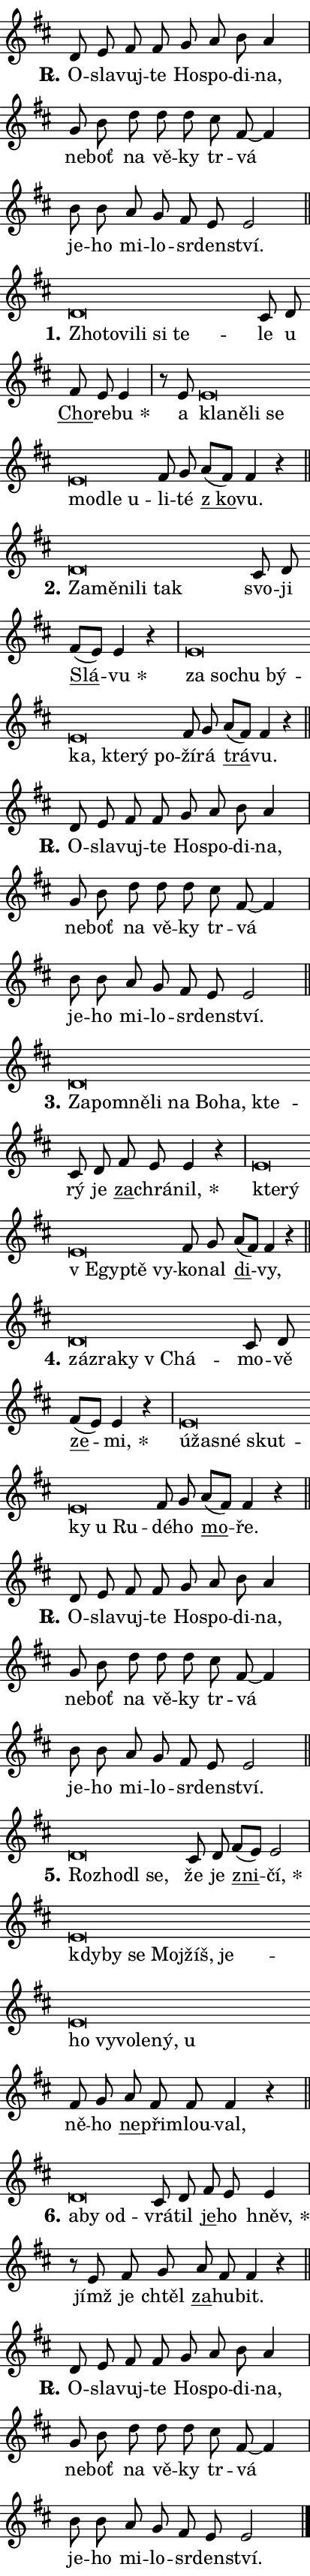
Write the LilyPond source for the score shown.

\version "2.22.1"
\header { tagline = "" }
\paper {
  indent = 0\cm
  top-margin = 0\cm
  right-margin = 0\cm
  bottom-margin = 0\cm
  left-margin = 0\cm
  paper-width = 7\cm
  page-breaking = #ly:one-page-breaking
  system-system-spacing.basic-distance = #11
  score-system-spacing.basic-distance = #11
  ragged-last = ##f
}


%% Author: Thomas Morley
%% https://lists.gnu.org/archive/html/lilypond-user/2020-05/msg00002.html
#(define (line-position grob)
"Returns position of @var[grob} in current system:
   @code{'start}, if at first time-step
   @code{'end}, if at last time-step
   @code{'middle} otherwise
"
  (let* ((col (ly:item-get-column grob))
         (ln (ly:grob-object col 'left-neighbor))
         (rn (ly:grob-object col 'right-neighbor))
         (col-to-check-left (if (ly:grob? ln) ln col))
         (col-to-check-right (if (ly:grob? rn) rn col))
         (break-dir-left
           (and
             (ly:grob-property col-to-check-left 'non-musical #f)
             (ly:item-break-dir col-to-check-left)))
         (break-dir-right
           (and
             (ly:grob-property col-to-check-right 'non-musical #f)
             (ly:item-break-dir col-to-check-right))))
        (cond ((eqv? 1 break-dir-left) 'start)
              ((eqv? -1 break-dir-right) 'end)
              (else 'middle))))

#(define (tranparent-at-line-position vctor)
  (lambda (grob)
  "Relying on @code{line-position} select the relevant enry from @var{vctor}.
Used to determine transparency,"
    (case (line-position grob)
      ((end) (not (vector-ref vctor 0)))
      ((middle) (not (vector-ref vctor 1)))
      ((start) (not (vector-ref vctor 2))))))

noteHeadBreakVisibility =
#(define-music-function (break-visibility)(vector?)
"Makes @code{NoteHead}s transparent relying on @var{break-visibility}"
#{
  \override NoteHead.transparent =
    #(tranparent-at-line-position break-visibility)
#})

#(define delete-ledgers-for-transparent-note-heads
  (lambda (grob)
    "Reads whether a @code{NoteHead} is transparent.
If so this @code{NoteHead} is removed from @code{'note-heads} from
@var{grob}, which is supposed to be @code{LedgerLineSpanner}.
As a result ledgers are not printed for this @code{NoteHead}"
    (let* ((nhds-array (ly:grob-object grob 'note-heads))
           (nhds-list
             (if (ly:grob-array? nhds-array)
                 (ly:grob-array->list nhds-array)
                 '()))
           ;; Relies on the transparent-property being done before
           ;; Staff.LedgerLineSpanner.after-line-breaking is executed.
           ;; This is fragile ...
           (to-keep
             (remove
               (lambda (nhd)
                 (ly:grob-property nhd 'transparent #f))
               nhds-list)))
      ;; TODO find a better method to iterate over grob-arrays, similiar
      ;; to filter/remove etc for lists
      ;; For now rebuilt from scratch
      (set! (ly:grob-object grob 'note-heads)  '())
      (for-each
        (lambda (nhd)
          (ly:pointer-group-interface::add-grob grob 'note-heads nhd))
        to-keep))))

hideNotes = {
  \noteHeadBreakVisibility #begin-of-line-visible
}
unHideNotes = {
  \noteHeadBreakVisibility #all-visible
}

% work-around for resetting accidentals
% https://lilypond.org/doc/v2.23/Documentation/notation/displaying-rhythms#unmetered-music
cadenzaMeasure = {
  \cadenzaOff
  \partial 1024 s1024
  \cadenzaOn
}

#(define-markup-command (accent layout props text) (markup?)
  "Underline accented syllable"
  (interpret-markup layout props
    #{\markup \override #'(offset . 4.3) \underline { #text }#}))

responsum = \markup \concat {
  "R" \hspace #-1.05 \path #0.1 #'((moveto 0 0.07) (lineto 0.9 0.8)) \hspace #0.05 "."
}

\layout {
    \context {
        \Staff
        \remove "Time_signature_engraver"
        \override LedgerLineSpanner.after-line-breaking = #delete-ledgers-for-transparent-note-heads
    }
    \context {
        \Voice {
            \override NoteHead.output-attributes = #'((class . "notehead"))
            \override Hairpin.height = #0.55
        }
    }
    \context {
        \Lyrics {
            \override StanzaNumber.output-attributes = #'((class . "stanzanumber"))
            \override LyricSpace.minimum-distance = #0.9
            \override LyricText.font-name = #"TeX Gyre Schola"
            \override LyricText.font-size = 1
            \override StanzaNumber.font-name = #"TeX Gyre Schola Bold"
            \override StanzaNumber.font-size = 1
        }
    }
}

% magnetic-lyrics.ily
%
%   written by
%     Jean Abou Samra <jean@abou-samra.fr>
%     Werner Lemberg <wl@gnu.org>
%
%   adapted by
%     Jiri Hon <jiri.hon@gmail.com>
%
% Version 2022-Apr-15

% https://www.mail-archive.com/lilypond-user@gnu.org/msg149350.html

#(define (Left_hyphen_pointer_engraver context)
   "Collect syllable-hyphen-syllable occurrences in lyrics and store
them in properties.  This engraver only looks to the left.  For
example, if the lyrics input is @code{foo -- bar}, it does the
following.

@itemize @bullet
@item
Set the @code{text} property of the @code{LyricHyphen} grob between
@q{foo} and @q{bar} to @code{foo}.

@item
Set the @code{left-hyphen} property of the @code{LyricText} grob with
text @q{foo} to the @code{LyricHyphen} grob between @q{foo} and
@q{bar}.
@end itemize

Use this auxiliary engraver in combination with the
@code{lyric-@/text::@/apply-@/magnetic-@/offset!} hook."
   (let ((hyphen #f)
         (text #f))
     (make-engraver
      (acknowledgers
       ((lyric-syllable-interface engraver grob source-engraver)
        (set! text grob)))
      (end-acknowledgers
       ((lyric-hyphen-interface engraver grob source-engraver)
        ;(when (not (grob::has-interface grob 'lyric-space-interface))
          (set! hyphen grob)));)
      ((stop-translation-timestep engraver)
       (when (and text hyphen)
         (ly:grob-set-object! text 'left-hyphen hyphen))
       (set! text #f)
       (set! hyphen #f)))))

#(define (lyric-text::apply-magnetic-offset! grob)
   "If the space between two syllables is less than the value in
property @code{LyricText@/.details@/.squash-threshold}, move the right
syllable to the left so that it gets concatenated with the left
syllable.

Use this function as a hook for
@code{LyricText@/.after-@/line-@/breaking} if the
@code{Left_@/hyphen_@/pointer_@/engraver} is active."
   (let ((hyphen (ly:grob-object grob 'left-hyphen #f)))
     (when hyphen
       (let ((left-text (ly:spanner-bound hyphen LEFT)))
         (when (grob::has-interface left-text 'lyric-syllable-interface)
           (let* ((common (ly:grob-common-refpoint grob left-text X))
                  (this-x-ext (ly:grob-extent grob common X))
                  (left-x-ext
                   (begin
                     ;; Trigger magnetism for left-text.
                     (ly:grob-property left-text 'after-line-breaking)
                     (ly:grob-extent left-text common X)))
                  ;; `delta` is the gap width between two syllables.
                  (delta (- (interval-start this-x-ext)
                            (interval-end left-x-ext)))
                  (details (ly:grob-property grob 'details))
                  (threshold (assoc-get 'squash-threshold details 0.2)))
             (when (< delta threshold)
               (let* (;; We have to manipulate the input text so that
                      ;; ligatures crossing syllable boundaries are not
                      ;; disabled.  For languages based on the Latin
                      ;; script this is essentially a beautification.
                      ;; However, for non-Western scripts it can be a
                      ;; necessity.
                      (lt (ly:grob-property left-text 'text))
                      (rt (ly:grob-property grob 'text))
                      (is-space (grob::has-interface hyphen 'lyric-space-interface))
                      (space (if is-space " " ""))
                      (space-markup (grob-interpret-markup grob " "))
                      (space-size (interval-length (ly:stencil-extent space-markup X)))
                      (extra-delta (if is-space space-size 0))
                      ;; Append new syllable.
                      (ltrt-space (if (and (string? lt) (string? rt))
                                (string-append lt space rt)
                                (make-concat-markup (list lt space rt))))
                      ;; Right-align `ltrt` to the right side.
                      (ltrt-space-markup (grob-interpret-markup
                               grob
                               (make-translate-markup
                                (cons (interval-length this-x-ext) 0)
                                (make-right-align-markup ltrt-space)))))
                 (begin
                   ;; Don't print `left-text`.
                   (ly:grob-set-property! left-text 'stencil #f)
                   ;; Set text and stencil (which holds all collected
                   ;; syllables so far) and shift it to the left.
                   (ly:grob-set-property! grob 'text ltrt-space)
                   (ly:grob-set-property! grob 'stencil ltrt-space-markup)
                   (ly:grob-translate-axis! grob (- (- delta extra-delta)) X))))))))))


#(define (lyric-hyphen::displace-bounds-first grob)
   ;; Make very sure this callback isn't triggered too early.
   (let ((left (ly:spanner-bound grob LEFT))
         (right (ly:spanner-bound grob RIGHT)))
     (ly:grob-property left 'after-line-breaking)
     (ly:grob-property right 'after-line-breaking)
     (ly:lyric-hyphen::print grob)))

squashThreshold = #0.4

\layout {
  \context {
    \Lyrics
    \consists #Left_hyphen_pointer_engraver
    \override LyricText.after-line-breaking =
      #lyric-text::apply-magnetic-offset!
    \override LyricHyphen.stencil = #lyric-hyphen::displace-bounds-first
    \override LyricText.details.squash-threshold = \squashThreshold
    \override LyricHyphen.minimum-distance = 0
    \override LyricHyphen.minimum-length = \squashThreshold
  }
}

squash = \override LyricText.details.squash-threshold = 9999
unSquash = \override LyricText.details.squash-threshold = \squashThreshold

left = \override LyricText.self-alignment-X = #LEFT
unLeft = \revert LyricText.self-alignment-X

starOffset = #(lambda (grob) 
                (let ((x_offset (ly:self-alignment-interface::aligned-on-x-parent grob)))
                  (if (= x_offset 0) 0 (+ x_offset 1.2))))

star = #(define-music-function (syllable)(string?)
"Append star separator at the end of a syllable"
#{
  \once \override LyricText.X-offset = #starOffset
  \lyricmode { \markup {
    #syllable
    \override #'((font-name . "TeX Gyre Schola Bold")) \hspace #0.2 \lower #0.65 \larger "*"
  } }
#})

starAccent = #(define-music-function (syllable)(string?)
"Append star separator at the end of a syllable and make accent"
#{
  \once \override LyricText.X-offset = #starOffset
  \lyricmode { \markup {
    \accent #syllable
    \override #'((font-name . "TeX Gyre Schola Bold")) \hspace #0.2 \lower #0.65 \larger "*"
  } }
#})

breath = #(define-music-function (syllable)(string?)
"Append breathing indicator at the end of a syllable"
#{
  \lyricmode { \markup { #syllable "+" } }
#})

optionalBreath = #(define-music-function (syllable)(string?)
"Append optional breathing indicator at the end of a syllable"
#{
  \lyricmode { \markup { #syllable "(+)" } }
#})


\score {
    <<
        \new Voice = "melody" { \cadenzaOn \key d \major \relative { d'8 e fis fis g a b a4 \cadenzaMeasure \bar "|" g8 b d d d \bar "" cis fis,~ fis4 \cadenzaMeasure \bar "|" b8 b a g fis e e2 \cadenzaMeasure \bar "||" \break }
\relative { d'\breve*1/16 \hideNotes \breve*1/16 \bar "" \breve*1/16 \bar "" \breve*1/16 \bar "" \breve*1/16 \breve*1/16 \bar "" \unHideNotes cis8 d \bar "" fis e e4 \cadenzaMeasure \bar "|" r8 e8 e\breve*1/16 \hideNotes \breve*1/16 \bar "" \breve*1/16 \bar "" \breve*1/16 \bar "" \breve*1/16 \bar "" \breve*1/16 \breve*1/16 \bar "" \unHideNotes fis8 g \bar "" a[( fis)] fis4 r \cadenzaMeasure \bar "||" \break }
\relative { d'\breve*1/16 \hideNotes \breve*1/16 \bar "" \breve*1/16 \bar "" \breve*1/16 \breve*1/16 \bar "" \unHideNotes cis8 d \bar "" fis[( e)] e4 r \cadenzaMeasure \bar "|" e\breve*1/16 \hideNotes \breve*1/16 \bar "" \breve*1/16 \bar "" \breve*1/16 \bar "" \breve*1/16 \bar "" \breve*1/16 \bar "" \breve*1/16 \breve*1/16 \bar "" \unHideNotes fis8 g \bar "" a[( fis)] fis4 r \cadenzaMeasure \bar "||" \break }
\relative { d'8 e fis fis g a b a4 \cadenzaMeasure \bar "|" g8 b d d d \bar "" cis fis,~ fis4 \cadenzaMeasure \bar "|" b8 b a g fis e e2 \cadenzaMeasure \bar "||" \break }
\relative { d'\breve*1/16 \hideNotes \breve*1/16 \bar "" \breve*1/16 \bar "" \breve*1/16 \bar "" \breve*1/16 \bar "" \breve*1/16 \bar "" \breve*1/16 \breve*1/16 \bar "" \unHideNotes cis8 d \bar "" fis e e4 r \cadenzaMeasure \bar "|" e\breve*1/16 \hideNotes \breve*1/16 \bar "" \breve*1/16 \bar "" \breve*1/16 \bar "" \breve*1/16 \breve*1/16 \bar "" \unHideNotes fis8 g \bar "" a[( fis)] fis4 r \cadenzaMeasure \bar "||" \break }
\relative { d'\breve*1/16 \hideNotes \breve*1/16 \bar "" \breve*1/16 \breve*1/16 \bar "" \unHideNotes cis8 d \bar "" fis[( e)] e4 r \cadenzaMeasure \bar "|" e\breve*1/16 \hideNotes \breve*1/16 \bar "" \breve*1/16 \bar "" \breve*1/16 \bar "" \breve*1/16 \bar "" \breve*1/16 \breve*1/16 \bar "" \unHideNotes fis8 g \bar "" a[( fis)] fis4 r \cadenzaMeasure \bar "||" \break }
\relative { d'8 e fis fis g a b a4 \cadenzaMeasure \bar "|" g8 b d d d \bar "" cis fis,~ fis4 \cadenzaMeasure \bar "|" b8 b a g fis e e2 \cadenzaMeasure \bar "||" \break }
\relative { d'\breve*1/16 \hideNotes \breve*1/16 \bar "" \breve*1/16 \breve*1/16 \bar "" \unHideNotes cis8 d \bar "" fis[( e)] e2 \cadenzaMeasure \bar "|" e\breve*1/16 \hideNotes \breve*1/16 \bar "" \breve*1/16 \bar "" \breve*1/16 \bar "" \breve*1/16 \bar "" \breve*1/16 \bar "" \breve*1/16 \bar "" \breve*1/16 \bar "" \breve*1/16 \bar "" \breve*1/16 \bar "" \breve*1/16 \breve*1/16 \bar "" \unHideNotes fis8 g \bar "" a fis fis fis4 r \cadenzaMeasure \bar "||" \break }
\relative { d'\breve*1/16 \hideNotes \breve*1/16 \breve*1/16 \bar "" \unHideNotes cis8 d \bar "" fis e e4 \cadenzaMeasure \bar "|" r8 e8 fis8 g \bar "" a fis fis4 r \cadenzaMeasure \bar "||" \break }
\relative { d'8 e fis fis g a b a4 \cadenzaMeasure \bar "|" g8 b d d d \bar "" cis fis,~ fis4 \cadenzaMeasure \bar "|" b8 b a g fis e e2 \cadenzaMeasure \bar "||" \break } \bar "|." }
        \new Lyrics \lyricsto "melody" { \lyricmode { \set stanza = \responsum
O -- sla -- vuj -- te Ho -- spo -- di -- na, ne -- boť na vě -- ky tr -- vá je -- ho mi -- lo -- sr -- den -- ství.
\set stanza = "1."
\left Zho -- \squash to -- vi -- li si te -- \unLeft \unSquash le u \markup \accent Cho -- re -- \star bu a \left kla -- \squash ně -- li se mo -- dle u -- \unLeft \unSquash li -- té \markup \accent "z ko" -- vu.
\set stanza = "2."
\left Za -- \squash mě -- ni -- li tak \unLeft \unSquash svo -- ji \markup \accent Slá -- \star vu \left za \squash so -- chu bý -- ka, kte -- rý po -- \unLeft \unSquash ží -- rá \markup \accent trá -- vu.
\set stanza = \responsum
O -- sla -- vuj -- te Ho -- spo -- di -- na, ne -- boť na vě -- ky tr -- vá je -- ho mi -- lo -- sr -- den -- ství.
\set stanza = "3."
\left Za -- \squash po -- mně -- li na Bo -- ha, kte -- \unLeft \unSquash rý je \markup \accent za -- chrá -- \star nil, \left kte -- \squash rý "v E" -- gyp -- tě vy -- \unLeft \unSquash ko -- nal \markup \accent di -- vy,
\set stanza = "4."
\left zá -- \squash zra -- ky "v Chá" -- \unLeft \unSquash mo -- vě \markup \accent ze -- \star mi, \left ú -- \squash ža -- sné skut -- ky u Ru -- \unLeft \unSquash dé -- ho \markup \accent mo -- ře.
\set stanza = \responsum
O -- sla -- vuj -- te Ho -- spo -- di -- na, ne -- boť na vě -- ky tr -- vá je -- ho mi -- lo -- sr -- den -- ství.
\set stanza = "5."
\left Roz -- \squash ho -- dl se, \unLeft \unSquash že je \markup \accent zni -- \star čí, \left kdy -- \squash by se Moj -- žíš, je -- ho vy -- vo -- le -- ný, u \unLeft \unSquash ně -- ho \markup \accent ne -- při -- mlou -- val,
\set stanza = "6."
\left a -- \squash by od -- \unLeft \unSquash vrá -- til \markup \accent je -- ho \star hněv, jímž je chtěl \markup \accent za -- hu -- bit.
\set stanza = \responsum
O -- sla -- vuj -- te Ho -- spo -- di -- na, ne -- boť na vě -- ky tr -- vá je -- ho mi -- lo -- sr -- den -- ství. } }
    >>
    \layout {}
}
